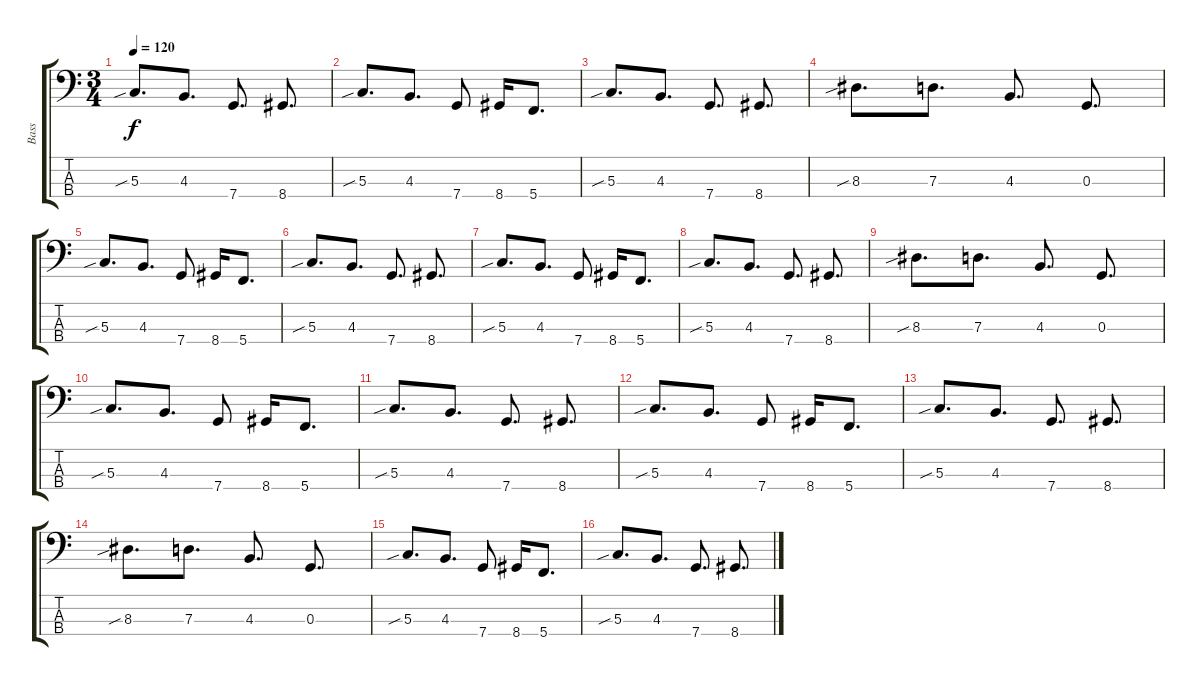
\track ("Bass" "Bass") {instrument electricbassfinger}
\staff {score tabs}
\tuning (F2 C2 G1 C1) {hide}
\ts (3 4)
\tempo 120
\clef f4
\ks c
5.3{sib}.8{d dy f} 4.3.8{d} 7.4.8{d} 8.4.8{d} |
5.3{sib}.8{d} 4.3.8{d} 7.4.8 8.4.16 5.4.8{d} |
5.3{sib}.8{d} 4.3.8{d} 7.4.8{d} 8.4.8{d} |
8.3{sib}.8{d} 7.3.8{d} 4.3.8{d} 0.3.8{d} |
5.3{sib}.8{d} 4.3.8{d} 7.4.8 8.4.16 5.4.8{d} |
5.3{sib}.8{d} 4.3.8{d} 7.4.8{d} 8.4.8{d} |
5.3{sib}.8{d} 4.3.8{d} 7.4.8 8.4.16 5.4.8{d} |
5.3{sib}.8{d} 4.3.8{d} 7.4.8{d} 8.4.8{d} |
8.3{sib}.8{d} 7.3.8{d} 4.3.8{d} 0.3.8{d} |
5.3{sib}.8{d} 4.3.8{d} 7.4.8 8.4.16 5.4.8{d} |
5.3{sib}.8{d} 4.3.8{d} 7.4.8{d} 8.4.8{d} |
5.3{sib}.8{d} 4.3.8{d} 7.4.8 8.4.16 5.4.8{d} |
5.3{sib}.8{d} 4.3.8{d} 7.4.8{d} 8.4.8{d} |
8.3{sib}.8{d} 7.3.8{d} 4.3.8{d} 0.3.8{d} |
5.3{sib}.8{d} 4.3.8{d} 7.4.8 8.4.16 5.4.8{d} |
5.3{sib}.8{d} 4.3.8{d} 7.4.8{d} 8.4.8{d}
